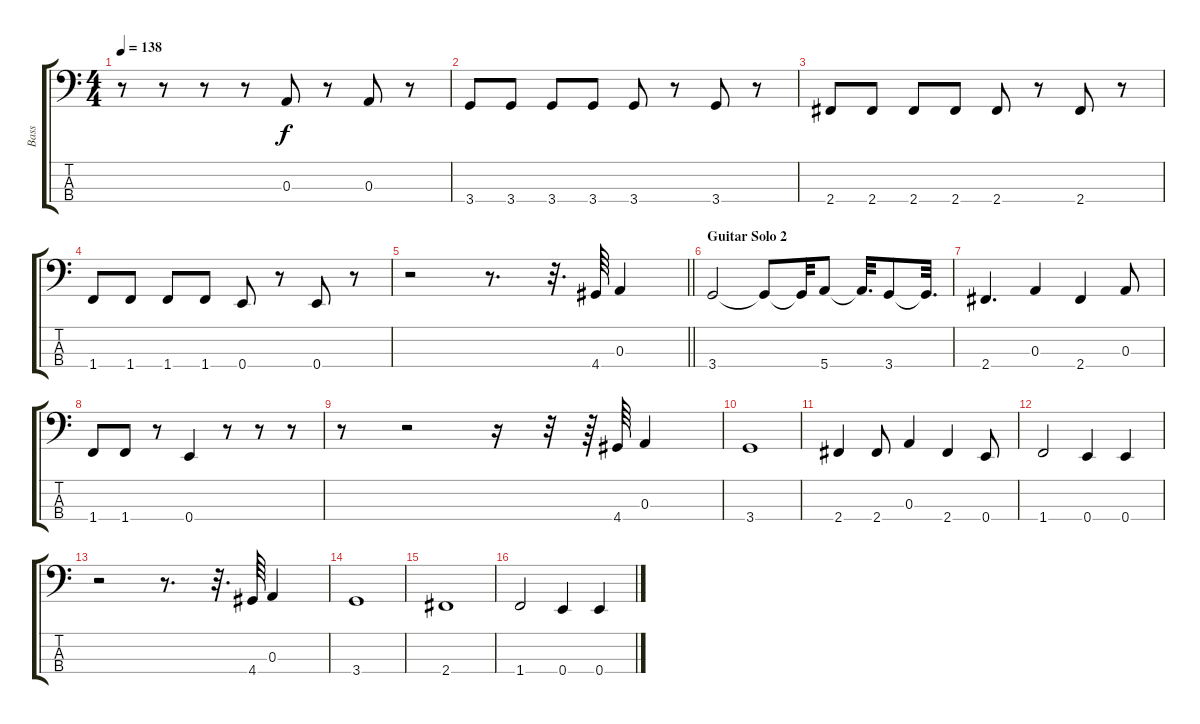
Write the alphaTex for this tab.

\track ("Bass" "Bass") {instrument electricbassfinger}
\staff {score tabs}
\tuning (G2 D2 A1 E1) {hide}
\ts (4 4)
\tempo 138
\clef f4
\ks c
r.8{dy f} r.8 r.8 r.8 0.3.8 r.8 0.3.8 r.8 |
3.4.8 3.4.8 3.4.8 3.4.8 3.4.8 r.8 3.4.8 r.8 |
2.4.8 2.4.8 2.4.8 2.4.8 2.4.8 r.8 2.4.8 r.8 |
1.4.8 1.4.8 1.4.8 1.4.8 0.4.8 r.8 0.4.8 r.8 |
\barLineRight lightlight
r.2 r.8{d} r.32{d} 4.4.64 0.3.4 |
\section ("" "Guitar Solo 2")
3.4.2 3.4{t}.8 3.4{t}.32 5.4.8 5.4{t}.32{d} 3.4.8 3.4{t}.32{d} |
2.4.4{d} 0.3.4 2.4.4 0.3.8 |
1.4.8 1.4.8 r.8 0.4.4 r.8 r.8 r.8 |
r.8 r.2 r.16 r.32 r.64 4.4.64 0.3.4 |
3.4.1 |
2.4.4 2.4.8 0.3.4 2.4.4 0.4.8 |
1.4.2 0.4.4 0.4.4 |
r.2 r.8{d} r.32{d} 4.4.64 0.3.4 |
3.4.1 |
2.4.1 |
1.4.2 0.4.4 0.4.4
